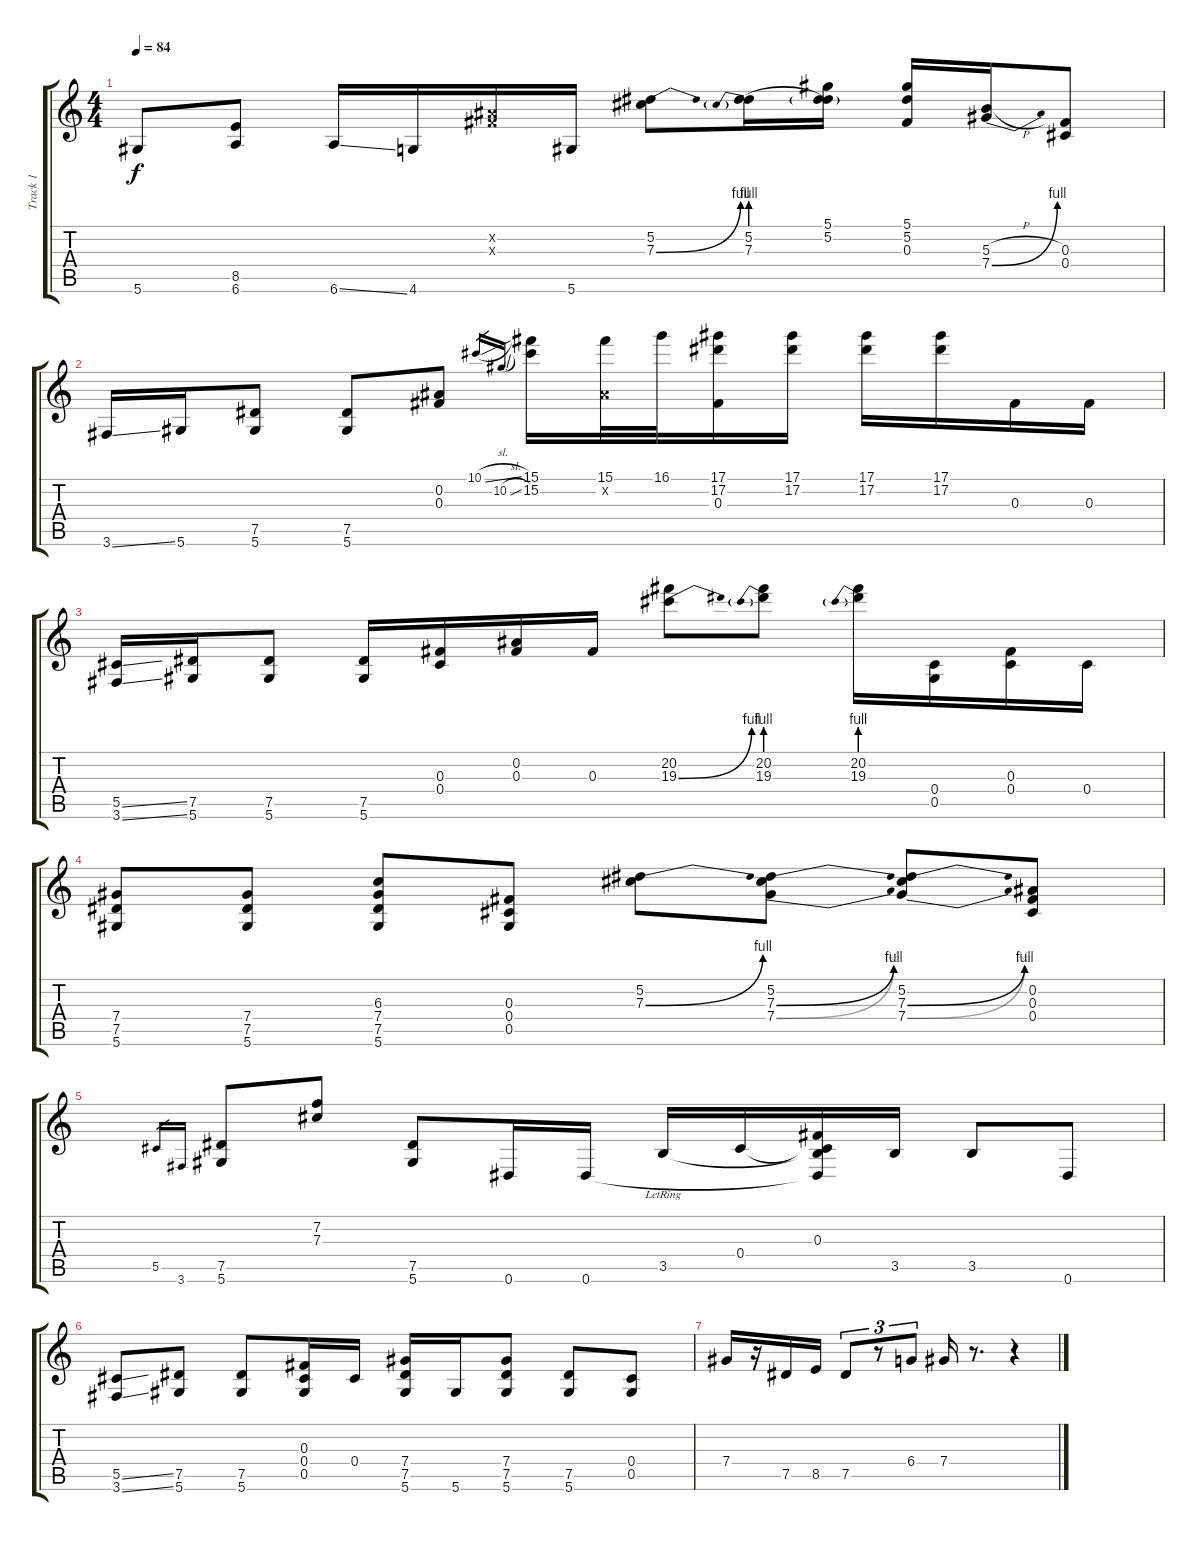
\track ("Track 1" "Track 1") {instrument distortionguitar}
\staff {score tabs}
\tuning (Eb4 Bb3 Gb3 Db3 Ab2 Eb2) {hide}
\ts (4 4)
\tempo 84
\clef g2
\ks c
5.6.8{dy f} (8.5 6.6).8 6.6{ss}.16 4.6.16 (0.2{x} 0.3{x}).16 5.6.16 (5.2 7.3{be (bend 0 0 60 4)}).8 (5.2 7.3{be (prebend 0 4 60 4)}).16 (5.1 5.2 7.3{t}).16 (5.1 5.2 0.3).16 (5.3{h} 7.4{be (bend 0 0 60 4)}).16 (0.3 0.4).8 |
3.6{ss}.16 5.6.16 (7.5 5.6).8 (7.5 5.6).8 (0.2 0.3).8 10.1{sl}.16{gr} 10.2{sl}.16{gr} (15.1 15.2).16 (15.1 0.2{x}).32 16.1.32 (17.1 17.2 0.3).16 (17.1 17.2).16 (17.1 17.2).16 (17.1 17.2).16 0.3.16 0.3.16 |
(5.5{ss} 3.6{ss}).16 (7.5 5.6).16 (7.5 5.6).8 (7.5 5.6).16 (0.3 0.4).16 (0.2 0.3).16 0.3.16 (20.2 19.3{be (bend 0 0 60 4)}).8 (20.2 19.3{be (prebend 0 4 60 4)}).8 (20.2 19.3{be (prebend 0 4 60 4)}).16 (0.4 0.5).16 (0.3 0.4).16 0.4.16 |
(7.4 7.5 5.6).8 (7.4 7.5 5.6).8 (6.3 7.4 7.5 5.6).8 (0.3 0.4 0.5).8 (5.2 7.3{be (bend 0 0 60 4)}).8 (5.2 7.3{be (bend 0 0 60 4)} 7.4{be (bend 0 0 60 2)}).8 (5.2 7.3{be (bend 0 0 60 4)} 7.4{be (bend 0 0 60 2)}).8 (0.2 0.3 0.4).8 |
5.5.16{gr} 3.6.16{gr} (7.5 5.6).8 (7.2 7.3).8 (7.5 5.6).8 0.6.16 0.6.16 3.5{lr}.16 0.4.16 (0.3 0.4{t} 3.5{t} 0.6{t}).16 3.5.16 3.5.8 0.6.8 |
(5.5{ss} 3.6{ss}).8 (7.5 5.6).8 (7.5 5.6).8 (0.3 0.4 0.5).16 0.4.16 (7.4 7.5 5.6).16 5.6.16 (7.4 7.5 5.6).8 (7.5 5.6).8 (0.4 0.5).8 |
7.4.16 r.16 7.5.16 8.5.16 7.5.8{tu (3 2)} r.8{tu (3 2)} 6.4.8{tu (3 2)} 7.4.16 r.8{d} r.4
